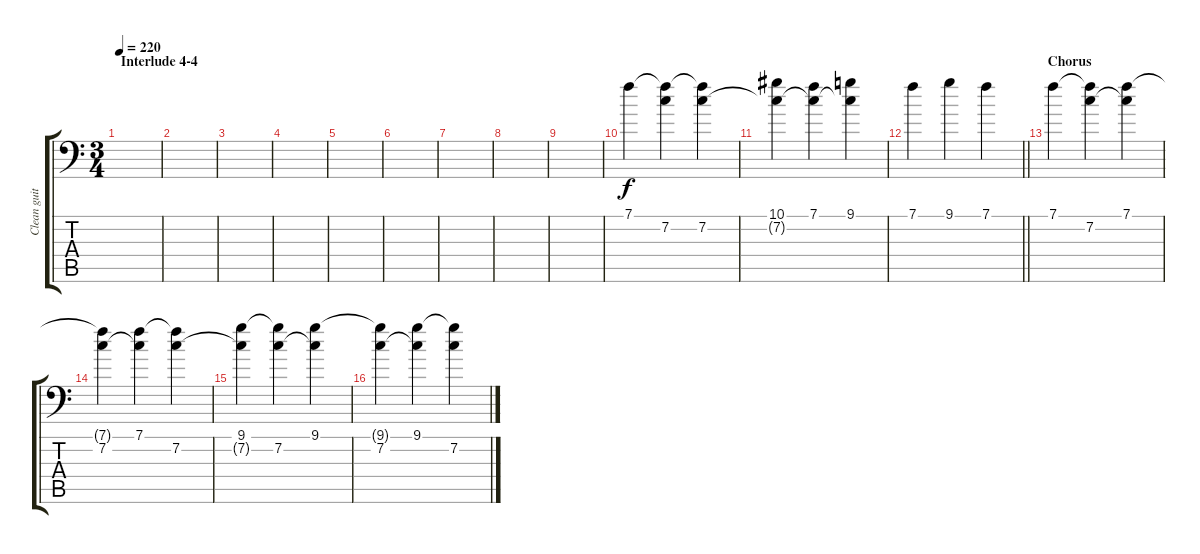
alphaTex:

\track ("Clean guitar" "Clean guit") {instrument acousticguitarsteel}
\staff {score tabs}
\tuning (Bb3 F3 Db3 Ab2 Eb2 Bb1) {hide}
\ts (3 4)
\section ("" "Interlude 4-4")
\tempo 220
\clef f4
\ks c
|
|
|
|
|
|
|
|
|
7.1.4{volume 12 instrument overdrivenguitar} (7.1{t} 7.2).4 (7.1{t} 7.2).4 |
(10.1 7.2{t}).4 (7.1 7.2{t}).4 (9.1 7.2{t}).4 |
\barLineRight lightlight
7.1.4 9.1.4 7.1.4 |
\section ("" "Chorus")
7.1.4{volume 6 instrument acousticguitarsteel} (7.1{t} 7.2).4 (7.1 7.2{t}).4 |
(7.1{t} 7.2).4 (7.1 7.2{t}).4 (7.1{t} 7.2).4 |
(9.1 7.2{t}).4 (9.1{t} 7.2).4 (9.1 7.2{t}).4 |
(9.1{t} 7.2).4 (9.1 7.2{t}).4 (9.1{t} 7.2).4
